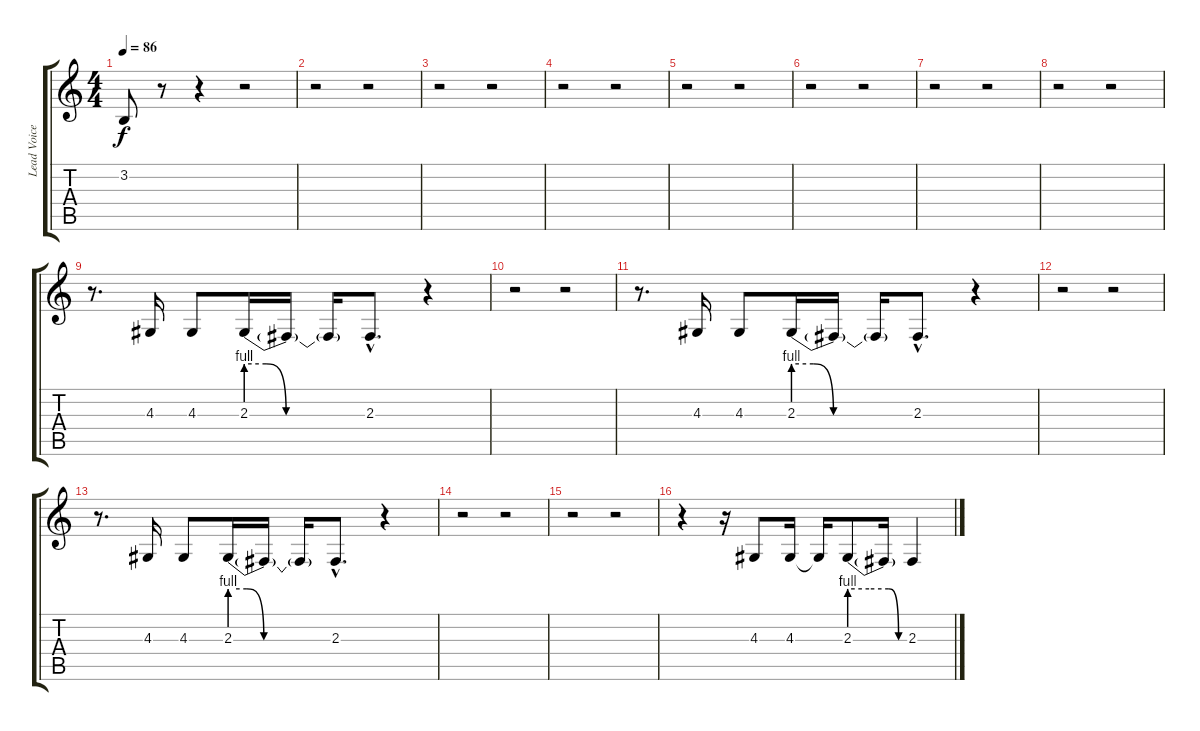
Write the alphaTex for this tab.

\track ("Lead Voice" "Lead Voice") {instrument lead2sawtooth}
\staff {score tabs}
\tuning (Db4 Ab3 E3 B2 Gb2 Db2) {hide}
\ts (4 4)
\tempo 86
\clef g2
\ks c
3.2{t}.8{dy f} r.8 r.4 r.2 |
r.2 r.2 |
r.2 r.2 |
r.2 r.2 |
r.2 r.2 |
r.2 r.2 |
r.2 r.2 |
r.2 r.2 |
r.8{d} 4.3.16 4.3.8 2.3{be (custom 0 4 10 4 20 0 40 0 60 0)}.16 2.3{t}.16 2.3{t}.16 2.3{hac}.8{d} r.4 |
r.2 r.2 |
r.8{d} 4.3.16 4.3.8 2.3{be (custom 0 4 10 4 20 0 40 0 60 0)}.16 2.3{t}.16 2.3{t}.16 2.3{hac}.8{d} r.4 |
r.2 r.2 |
r.8{d} 4.3.16 4.3.8 2.3{be (custom 0 4 10 4 20 0 40 0 60 0)}.16 2.3{t}.16 2.3{t}.16 2.3{hac}.8{d} r.4 |
r.2 r.2 |
r.2 r.2 |
r.4 r.16 4.3.8 4.3.16 4.3{t}.16 2.3{be (custom 0 4 20 4 40 4 50 0 60 0)}.8 2.3{t}.16 2.3.4
